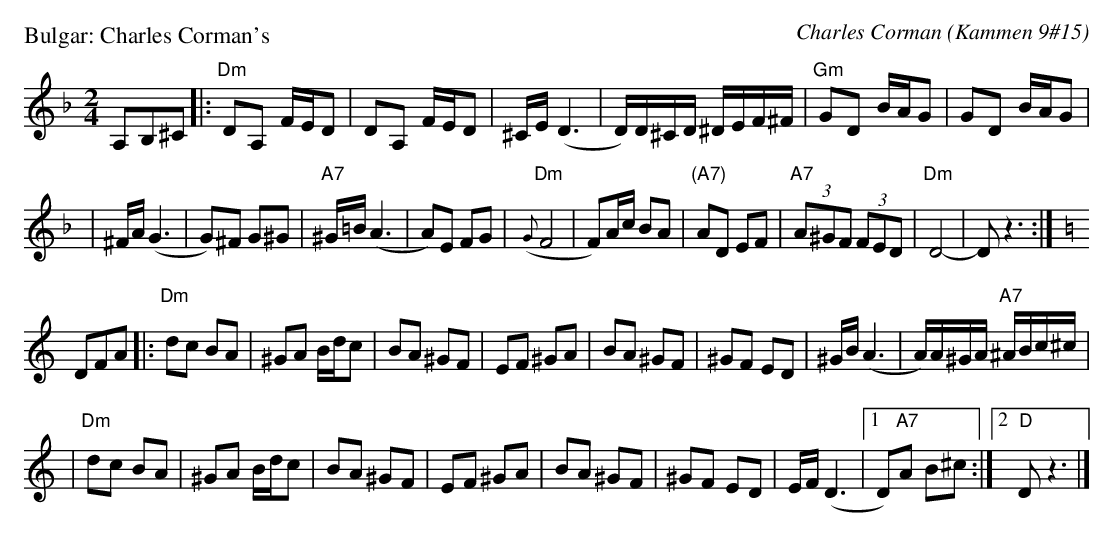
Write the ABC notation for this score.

X:1
P: Bulgar: Charles Corman's
C: Charles Corman (Kammen 9#15)
M: 2/4
L: 1/16
K: Dm
A,2B,2^C2 \
|: "Dm"D2A,2 FED2 | D2A,2 FED2 | ^CE (D6 | D)D^CD ^DEF^F | "Gm"G2D2 BAG2 | G2D2 BAG2 |
| ^FA (G6 | G2)^F2 G2^G2 | "A7"^G=B(A6 | A2)E2 F2G2 | "Dm"({G}F8 | F2)Ac B2A2 \
| "(A7)"A2D2 E2F2 | "A7"(3A2^G2F2 (3F2E2D2 | "Dm"D8- | D2z6 :| [K:C]
D2F2A2 \
|: "Dm"d2c2 B2A2 | ^G2A2 Bdc2 | B2A2 ^G2F2 | E2F2 ^G2A2 | B2A2 ^G2F2 | ^G2F2 E2D2 | ^GB(A6 | A)A^GA "A7"^ABc^c |
| "Dm"d2c2 B2A2 | ^G2A2 Bdc2 | B2A2 ^G2F2 | E2F2 ^G2A2 | B2A2 ^G2F2 | ^G2F2 E2D2 | EF(D6 |1 D2)"A7"A2 B2^c2 :|2 "D"D2z6 |]
